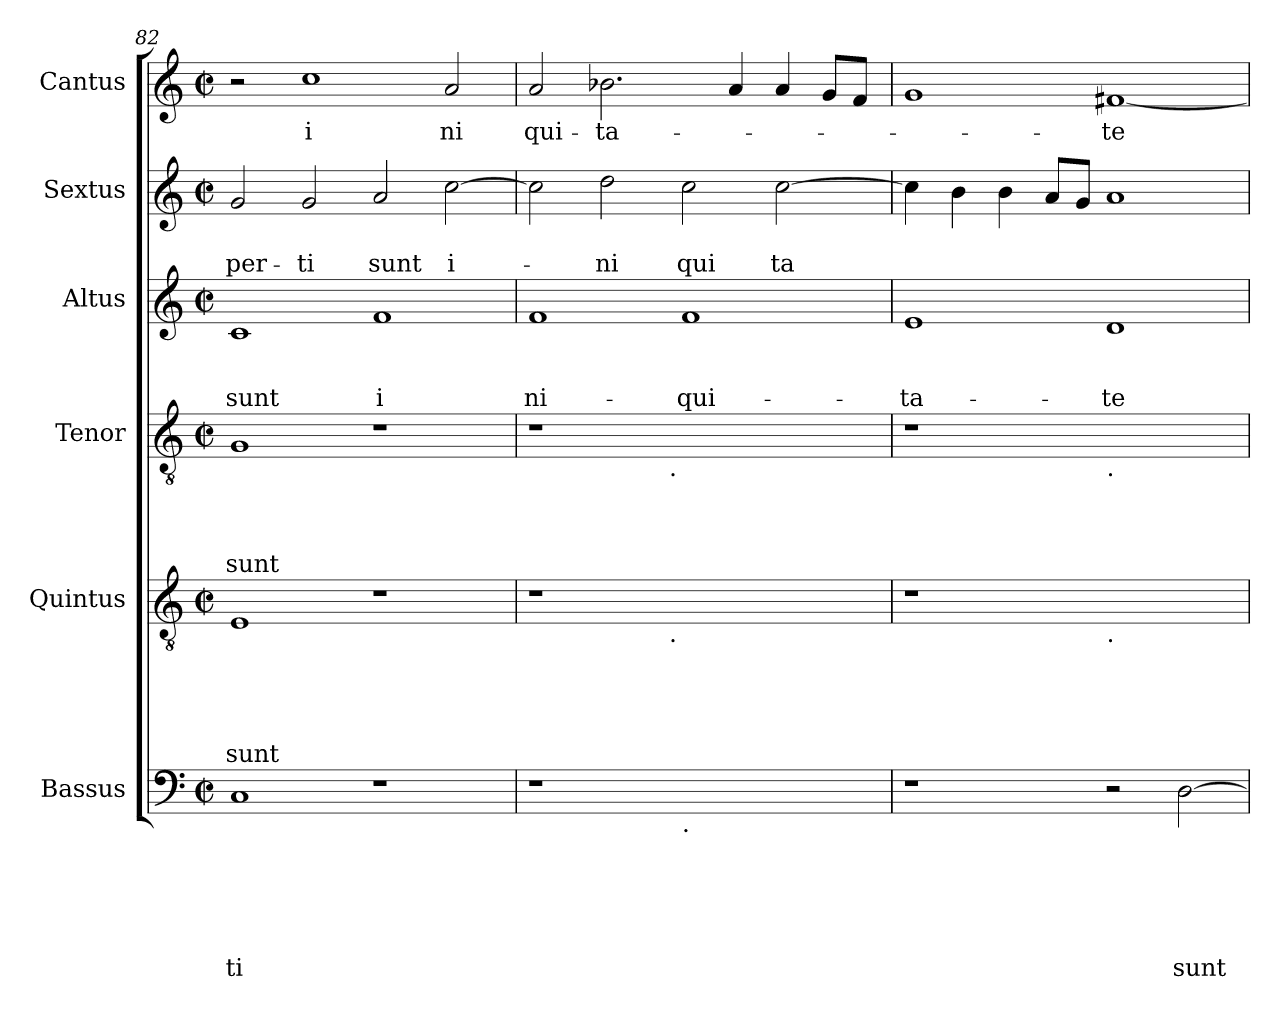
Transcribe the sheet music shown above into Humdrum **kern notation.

**kern	**text	**text	**text	**text	**text	**text	**kern	**text	**text	**text	**text	**text	**kern	**text	**text	**text	**text	**kern	**text	**text	**text	**kern	**text	**text	**kern	**text
*part6	*part6	*part6	*part6	*part6	*part6	*part6	*part5	*part5	*part5	*part5	*part5	*part5	*part4	*part4	*part4	*part4	*part4	*part3	*part3	*part3	*part3	*part2	*part2	*part2	*part1	*part1
*staff6	*staff6	*staff6	*staff6	*staff6	*staff6	*staff6	*staff5	*staff5	*staff5	*staff5	*staff5	*staff5	*staff4	*staff4	*staff4	*staff4	*staff4	*staff3	*staff3	*staff3	*staff3	*staff2	*staff2	*staff2	*staff1	*staff1
*I"Bassus	*	*	*	*	*	*	*I"Quintus	*	*	*	*	*	*I"Tenor	*	*	*	*	*I"Altus	*	*	*	*I"Sextus	*	*	*I"Cantus	*
*clefF4	*	*	*	*	*	*	*clefGv2	*	*	*	*	*	*clefGv2	*	*	*	*	*clefG2	*	*	*	*clefG2	*	*	*clefG2	*
*k[]	*	*	*	*	*	*	*k[]	*	*	*	*	*	*k[]	*	*	*	*	*k[]	*	*	*	*k[]	*	*	*k[]	*
*C:	*	*	*	*	*	*	*C:	*	*	*	*	*	*C:	*	*	*	*	*C:	*	*	*	*C:	*	*	*C:	*
*M2/2	*	*	*	*	*	*	*M2/2	*	*	*	*	*	*M2/2	*	*	*	*	*M2/2	*	*	*	*M2/2	*	*	*M2/2	*
*met(c|)	*	*	*	*	*	*	*met(c|)	*	*	*	*	*	*met(c|)	*	*	*	*	*met(c|)	*	*	*	*met(c|)	*	*	*met(c|)	*
=82	=82	=82	=82	=82	=82	=82	=82	=82	=82	=82	=82	=82	=82	=82	=82	=82	=82	=82	=82	=82	=82	=82	=82	=82	=82	=82
!	!	!	!	!	!	!LO:LY:b	!	!	!	!	!	!LO:LY:b	!	!	!	!	!LO:LY:b	!	!	!	!LO:LY:b	!	!	!LO:LY:b	!	!
1C	.	.	.	.	.	ti	1E	.	.	.	.	sunt	1G	.	.	.	sunt	1c	.	.	sunt	2g/	.	-per-	2r	.
!	!	!	!	!	!	!	!	!	!	!	!	!	!	!	!	!	!	!	!	!	!	!	!	!LO:LY:b	!	!LO:LY:b
.	.	.	.	.	.	.	.	.	.	.	.	.	.	.	.	.	.	.	.	.	.	2g/	.	-ti	1cc	i
!	!	!	!	!	!	!	!	!	!	!	!	!	!	!	!	!	!	!	!	!	!LO:LY:b	!	!	!LO:LY:b	!	!
1r	.	.	.	.	.	.	1r	.	.	.	.	.	1r	.	.	.	.	1f	.	.	i	2a/	.	sunt	.	.
!	!	!	!	!	!	!	!	!	!	!	!	!	!	!	!	!	!	!	!	!	!	!	!	!LO:LY:b	!	!LO:LY:b
.	.	.	.	.	.	.	.	.	.	.	.	.	.	.	.	.	.	.	.	.	.	[<2cc\	.	i-	2a/	ni
!!LO:LB:g=z
=83	=83	=83	=83	=83	=83	=83	=83	=83	=83	=83	=83	=83	=83	=83	=83	=83	=83	=83	=83	=83	=83	=83	=83	=83	=83	=83
!	!	!	!	!	!	!	!	!	!	!	!	!	!	!	!	!	!	!	!	!	!LO:LY:b	!	!	!	!	!LO:LY:b
*	*	*	*	*	*	*	*^	*	*	*	*	*	*^	*	*	*	*	*	*	*	*	*	*	*	*	*
1r	.	.	.	.	.	.	1r	2ryy	.	.	.	.	.	1r	2ryy	.	.	.	.	1f	.	.	ni-	2cc\]	.	.	2a/	qui-
!	!	!	!	!	!	!	!	!	!	!	!	!	!	!	!	!	!	!	!	!	!	!	!	!	!	!LO:LY:b	!	!LO:LY:b
.	.	.	.	.	.	.	.	4...ryy	.	.	.	.	.	.	4...ryy	.	.	.	.	.	.	.	.	2dd\	.	-ni	2.b-X\	-ta-
!	!	!	!	!	!	!	!	!	!	!	!	!	!	!	!LO:TX:b:t=.	!	!	!	!	!	!	!	!	!	!	!	!	!
!	!	!	!	!	!	!	!	!LO:TX:b:t=.	!	!	!	!	!	!	!	!	!	!	!	!	!	!	!	!	!	!	!	!
.	.	.	.	.	.	.	.	1ryy	.	.	.	.	.	.	1ryy	.	.	.	.	.	.	.	.	.	.	.	.	.
!LO:TX:b:t=.	!	!	!	!	!	!	!	!	!	!	!	!	!	!	!	!	!	!	!	!	!	!	!	!	!	!	!	!
!	!	!	!	!	!	!	!	!	!	!	!	!	!	!	!	!	!	!	!	!	!	!	!LO:LY:b	!	!	!LO:LY:b	!	!
1ryy	.	.	.	.	.	.	1ryy	.	.	.	.	.	.	1ryy	.	.	.	.	.	1f	.	.	-qui-	2cc\	.	qui	.	.
.	.	.	.	.	.	.	.	.	.	.	.	.	.	.	.	.	.	.	.	.	.	.	.	.	.	.	4a/	.
!	!	!	!	!	!	!	!	!	!	!	!	!	!	!	!	!	!	!	!	!	!	!	!	!	!	!LO:LY:b	!	!
.	.	.	.	.	.	.	.	.	.	.	.	.	.	.	.	.	.	.	.	.	.	.	.	[>2cc\	.	ta	4a/	.
.	.	.	.	.	.	.	.	.	.	.	.	.	.	.	.	.	.	.	.	.	.	.	.	.	.	.	8g/L	.
.	.	.	.	.	.	.	.	.	.	.	.	.	.	.	.	.	.	.	.	.	.	.	.	.	.	.	8f/J	.
.	.	.	.	.	.	.	.	32ryy	.	.	.	.	.	.	32ryy	.	.	.	.	.	.	.	.	.	.	.	.	.
=84	=84	=84	=84	=84	=84	=84	=84	=84	=84	=84	=84	=84	=84	=84	=84	=84	=84	=84	=84	=84	=84	=84	=84	=84	=84	=84	=84	=84
!	!	!	!	!	!	!	!	!	!	!	!	!	!	!	!	!	!	!	!	!	!	!	!LO:LY:b	!	!	!	!	!
*	*	*	*	*	*	*	*v	*v	*	*	*	*	*	*	*	*	*	*	*	*	*	*	*	*	*	*	*	*
*	*	*	*	*	*	*	*	*	*	*	*	*	*v	*v	*	*	*	*	*	*	*	*	*	*	*	*	*
1r	.	.	.	.	.	.	1r	.	.	.	.	.	1r	.	.	.	.	1e	.	.	-ta-	4cc\]	.	.	1g	.
.	.	.	.	.	.	.	.	.	.	.	.	.	.	.	.	.	.	.	.	.	.	4b\	.	.	.	.
.	.	.	.	.	.	.	.	.	.	.	.	.	.	.	.	.	.	.	.	.	.	4b\	.	.	.	.
.	.	.	.	.	.	.	.	.	.	.	.	.	.	.	.	.	.	.	.	.	.	8a/L	.	.	.	.
.	.	.	.	.	.	.	.	.	.	.	.	.	.	.	.	.	.	.	.	.	.	8g/J	.	.	.	.
!	!	!	!	!	!	!	!	!	!	!	!	!	!LO:TX:b:t=.	!	!	!	!	!	!	!	!	!	!	!	!	!
!	!	!	!	!	!	!	!LO:TX:b:t=.	!	!	!	!	!	!	!	!	!	!	!	!	!	!	!	!	!	!	!
!	!	!	!	!	!	!	!	!	!	!	!	!	!	!	!	!	!	!	!	!	!LO:LY:b	!	!	!	!	!LO:LY:b
2r	.	.	.	.	.	.	1ryy	.	.	.	.	.	1ryy	.	.	.	.	1d	.	.	-te	1a	.	.	[<1f#X	-te
!	!	!	!	!	!	!LO:LY:b	!	!	!	!	!	!	!	!	!	!	!	!	!	!	!	!	!	!	!	!
[>2D\	.	.	.	.	.	sunt	.	.	.	.	.	.	.	.	.	.	.	.	.	.	.	.	.	.	.	.
=	=	=	=	=	=	=	=	=	=	=	=	=	=	=	=	=	=	=	=	=	=	=	=	=	=	=
*-	*-	*-	*-	*-	*-	*-	*-	*-	*-	*-	*-	*-	*-	*-	*-	*-	*-	*-	*-	*-	*-	*-	*-	*-	*-	*-
